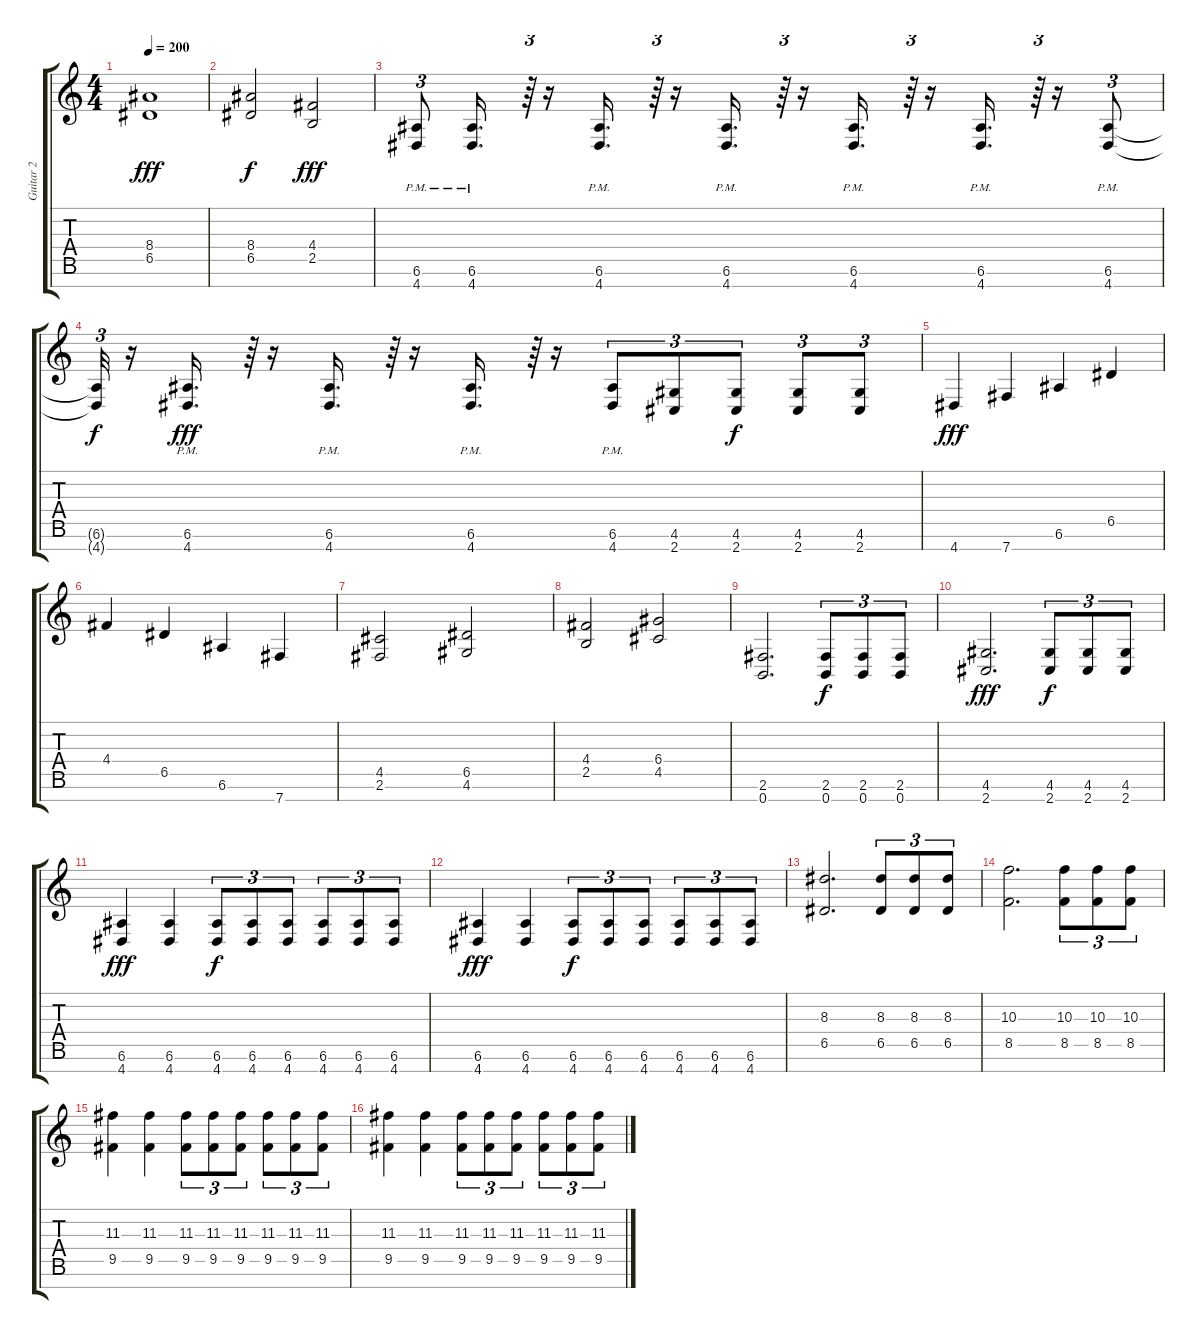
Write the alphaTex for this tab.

\track ("Guitar 2" "Guitar 2") {instrument distortionguitar}
\staff {score tabs}
\tuning (E4 B3 G3 D3 A2 E2 B1) {hide}
\ts (4 4)
\tempo 200
\clef g2
\ks c
(8.4 6.5).1{dy fff} |
(8.4 6.5).2{dy f} (4.4 2.5).2{dy fff} |
(6.6{pm} 4.7{pm}).8{tu (3 2)} (6.6{pm} 4.7{pm}).16{d} r.64{tu (3 2)} r.16 (6.6{pm} 4.7{pm}).16{d} r.64{tu (3 2)} r.16 (6.6{pm} 4.7{pm}).16{d} r.64{tu (3 2)} r.16 (6.6{pm} 4.7{pm}).16{d} r.64{tu (3 2)} r.16 (6.6{pm} 4.7{pm}).16{d} r.64{tu (3 2)} r.16 (6.6{pm} 4.7{pm}).8{tu (3 2)} |
(6.6{t} 4.7{t}).32{tu (3 2) dy f} r.16 (6.6{pm} 4.7{pm}).16{d dy fff} r.64{tu (3 2)} r.16 (6.6{pm} 4.7{pm}).16{d} r.64{tu (3 2)} r.16 (6.6{pm} 4.7{pm}).16{d} r.64{tu (3 2)} r.16 (6.6{pm} 4.7{pm}).8{tu (3 2)} (4.6 2.7).8{tu (3 2)} (4.6 2.7).8{tu (3 2) dy f} (4.6 2.7).8{tu (3 2)} (4.6 2.7).8{tu (3 2)} |
4.7.4{dy fff} 7.7.4 6.6.4 6.5.4 |
4.4.4 6.5.4 6.6.4 7.7.4 |
(4.5 2.6).2 (6.5 4.6).2 |
(4.4 2.5).2 (6.4 4.5).2 |
(2.6 0.7).2{d} (2.6 0.7).8{tu (3 2) dy f} (2.6 0.7).8{tu (3 2)} (2.6 0.7).8{tu (3 2)} |
(4.6 2.7).2{d dy fff} (4.6 2.7).8{tu (3 2) dy f} (4.6 2.7).8{tu (3 2)} (4.6 2.7).8{tu (3 2)} |
(6.6 4.7).4{dy fff} (6.6 4.7).4 (6.6 4.7).8{tu (3 2) dy f} (6.6 4.7).8{tu (3 2)} (6.6 4.7).8{tu (3 2)} (6.6 4.7).8{tu (3 2)} (6.6 4.7).8{tu (3 2)} (6.6 4.7).8{tu (3 2)} |
(6.6 4.7).4{dy fff} (6.6 4.7).4 (6.6 4.7).8{tu (3 2) dy f} (6.6 4.7).8{tu (3 2)} (6.6 4.7).8{tu (3 2)} (6.6 4.7).8{tu (3 2)} (6.6 4.7).8{tu (3 2)} (6.6 4.7).8{tu (3 2)} |
(8.3 6.5).2{d} (8.3 6.5).8{tu (3 2)} (8.3 6.5).8{tu (3 2)} (8.3 6.5).8{tu (3 2)} |
(10.3 8.5).2{d} (10.3 8.5).8{tu (3 2)} (10.3 8.5).8{tu (3 2)} (10.3 8.5).8{tu (3 2)} |
(11.3 9.5).4 (11.3 9.5).4 (11.3 9.5).8{tu (3 2)} (11.3 9.5).8{tu (3 2)} (11.3 9.5).8{tu (3 2)} (11.3 9.5).8{tu (3 2)} (11.3 9.5).8{tu (3 2)} (11.3 9.5).8{tu (3 2)} |
(11.3 9.5).4 (11.3 9.5).4 (11.3 9.5).8{tu (3 2)} (11.3 9.5).8{tu (3 2)} (11.3 9.5).8{tu (3 2)} (11.3 9.5).8{tu (3 2)} (11.3 9.5).8{tu (3 2)} (11.3 9.5).8{tu (3 2)}
